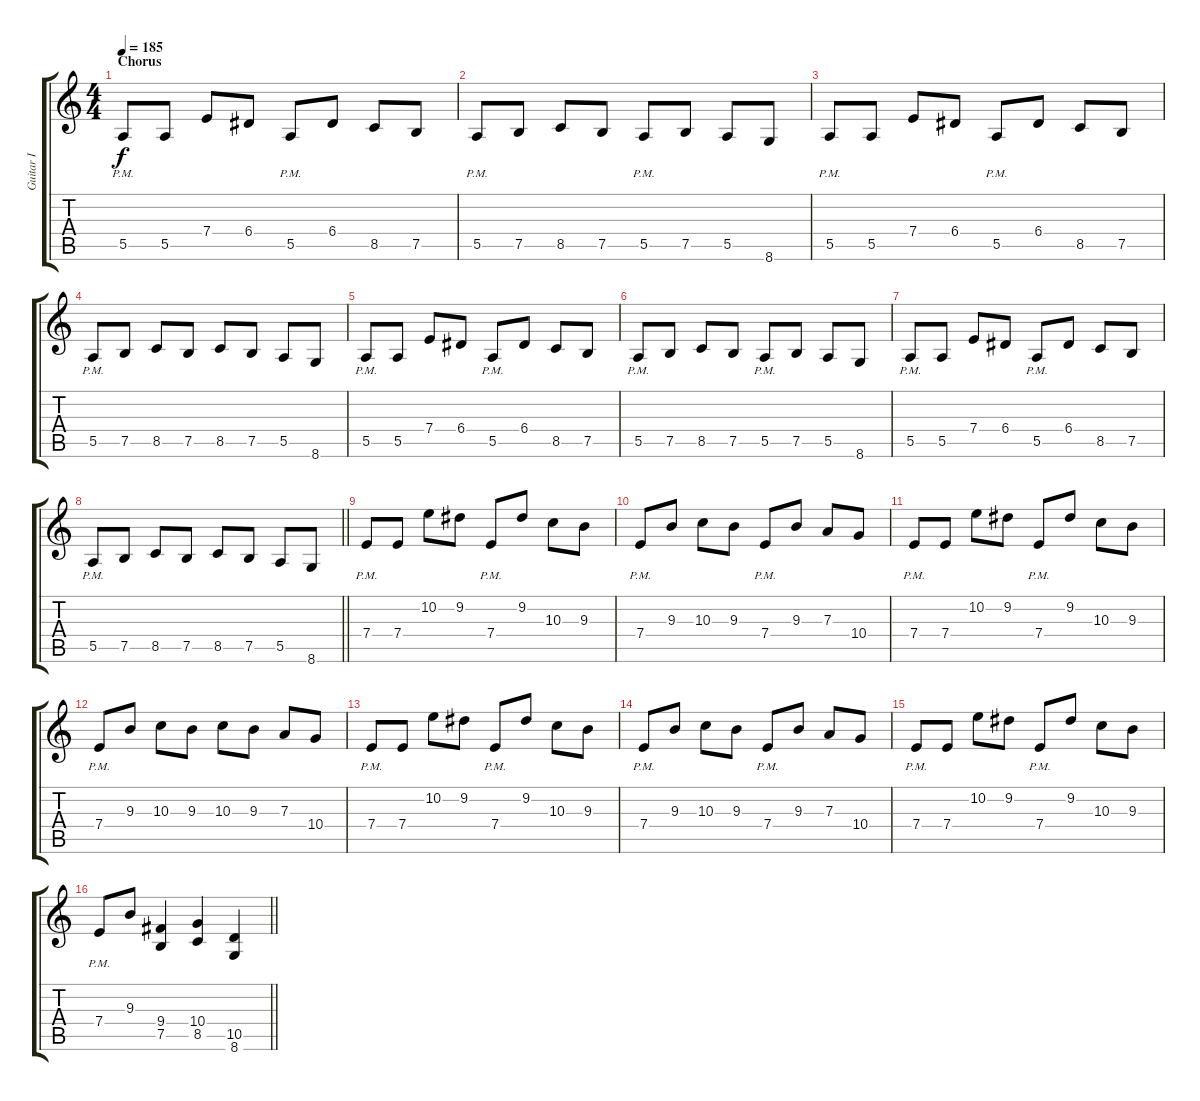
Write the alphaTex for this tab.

\track ("Guitar I" "Guitar I") {instrument distortionguitar}
\staff {score tabs}
\tuning (B3 Gb3 D3 A2 E2 B1) {hide}
\ts (4 4)
\section ("" "Chorus")
\tempo 185
\clef g2
\ks c
5.5{pm}.8{dy f} 5.5.8 7.4.8 6.4.8 5.5{pm}.8 6.4.8 8.5.8 7.5.8 |
5.5{pm}.8 7.5.8 8.5.8 7.5.8 5.5{pm}.8 7.5.8 5.5.8 8.6.8 |
5.5{pm}.8 5.5.8 7.4.8 6.4.8 5.5{pm}.8 6.4.8 8.5.8 7.5.8 |
5.5{pm}.8 7.5.8 8.5.8 7.5.8 8.5.8 7.5.8 5.5.8 8.6.8 |
5.5{pm}.8 5.5.8 7.4.8 6.4.8 5.5{pm}.8 6.4.8 8.5.8 7.5.8 |
5.5{pm}.8 7.5.8 8.5.8 7.5.8 5.5{pm}.8 7.5.8 5.5.8 8.6.8 |
5.5{pm}.8 5.5.8 7.4.8 6.4.8 5.5{pm}.8 6.4.8 8.5.8 7.5.8 |
\barLineRight lightlight
5.5{pm}.8 7.5.8 8.5.8 7.5.8 8.5.8 7.5.8 5.5.8 8.6.8 |
\section ("" "")
7.4{pm}.8 7.4.8 10.2.8 9.2.8 7.4{pm}.8 9.2.8 10.3.8 9.3.8 |
7.4{pm}.8 9.3.8 10.3.8 9.3.8 7.4{pm}.8 9.3.8 7.3.8 10.4.8 |
7.4{pm}.8 7.4.8 10.2.8 9.2.8 7.4{pm}.8 9.2.8 10.3.8 9.3.8 |
7.4{pm}.8 9.3.8 10.3.8 9.3.8 10.3.8 9.3.8 7.3.8 10.4.8 |
7.4{pm}.8 7.4.8 10.2.8 9.2.8 7.4{pm}.8 9.2.8 10.3.8 9.3.8 |
7.4{pm}.8 9.3.8 10.3.8 9.3.8 7.4{pm}.8 9.3.8 7.3.8 10.4.8 |
7.4{pm}.8 7.4.8 10.2.8 9.2.8 7.4{pm}.8 9.2.8 10.3.8 9.3.8 |
\barLineRight lightlight
7.4{pm}.8 9.3.8 (9.4 7.5).4 (10.4 8.5).4 (10.5 8.6).4
